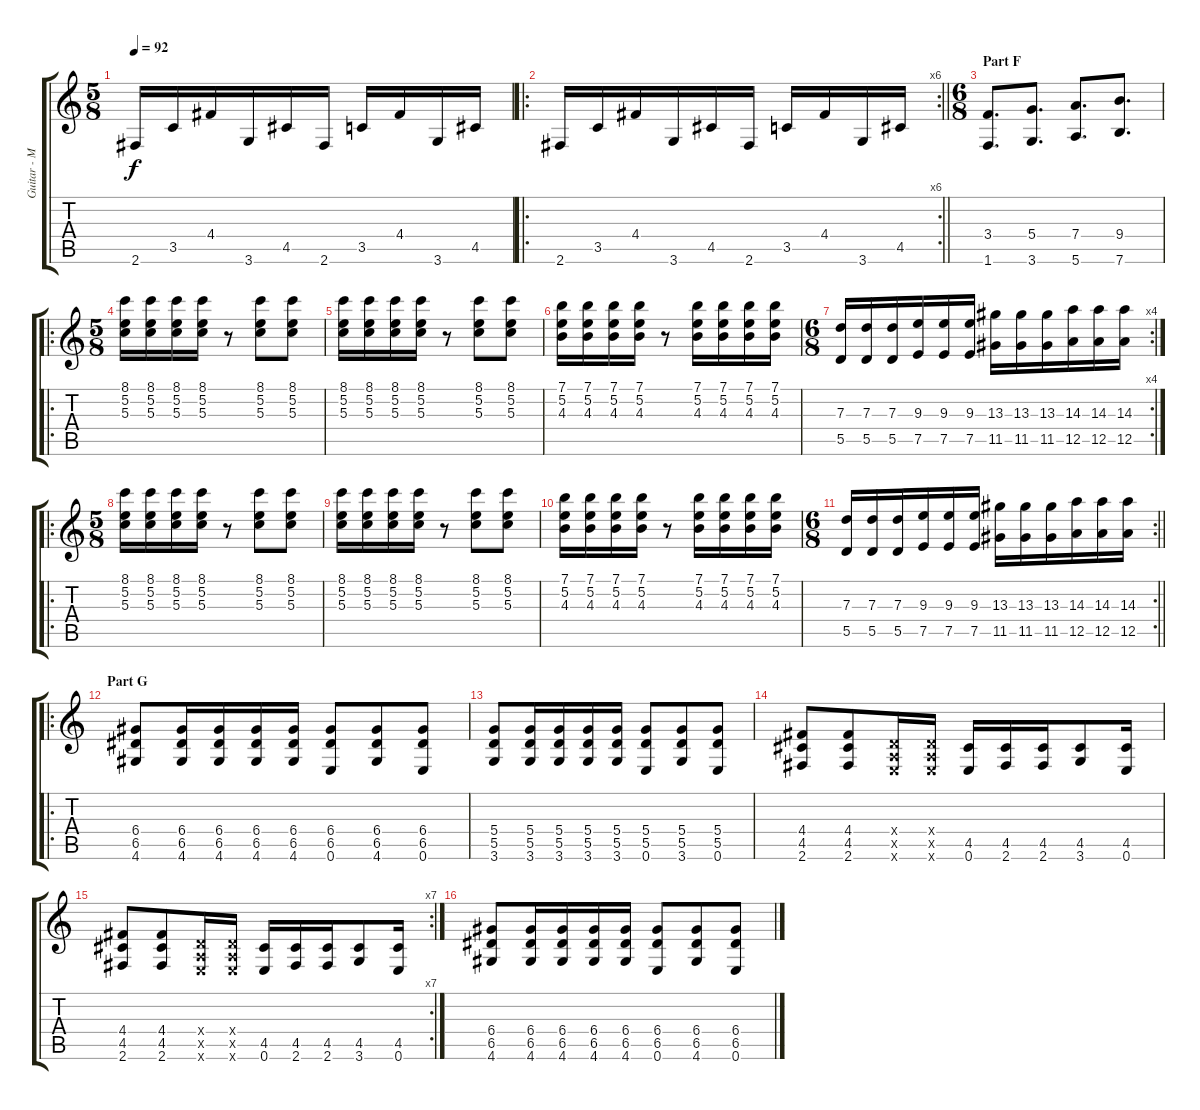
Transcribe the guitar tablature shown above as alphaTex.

\track ("Guitar - Mikael Akerfeldt" "Guitar - M") {instrument overdrivenguitar}
\staff {score tabs}
\tuning (E4 B3 G3 D3 A2 E2) {hide}
\ts (5 8)
\tempo 92
\clef g2
\ks aminor
2.6.16{dy f} 3.5.16 4.4.16 3.6.16 4.5.16 2.6.16 3.5.16 4.4.16 3.6.16 4.5.16 |
\ro
\rc 6
\barLineRight lightlight
2.6.16 3.5.16 4.4.16 3.6.16 4.5.16 2.6.16 3.5.16 4.4.16 3.6.16 4.5.16 |
\ts (6 8)
\section ("" "Part F")
(3.4 1.6).8{d} (5.4 3.6).8{d} (7.4 5.6).8{d} (9.4 7.6).8{d} |
\ro
\ts (5 8)
(8.1 5.2 5.3).16 (8.1 5.2 5.3).16 (8.1 5.2 5.3).16 (8.1 5.2 5.3).16 r.8 (8.1 5.2 5.3).8 (8.1 5.2 5.3).8 |
(8.1 5.2 5.3).16 (8.1 5.2 5.3).16 (8.1 5.2 5.3).16 (8.1 5.2 5.3).16 r.8 (8.1 5.2 5.3).8 (8.1 5.2 5.3).8 |
(7.1 5.2 4.3).16 (7.1 5.2 4.3).16 (7.1 5.2 4.3).16 (7.1 5.2 4.3).16 r.8 (7.1 5.2 4.3).16 (7.1 5.2 4.3).16 (7.1 5.2 4.3).16 (7.1 5.2 4.3).16 |
\rc 4
\ts (6 8)
(7.3 5.5).16 (7.3 5.5).16 (7.3 5.5).16 (9.3 7.5).16 (9.3 7.5).16 (9.3 7.5).16 (13.3 11.5).16 (13.3 11.5).16 (13.3 11.5).16 (14.3 12.5).16 (14.3 12.5).16 (14.3 12.5).16 |
\ro
\ts (5 8)
(8.1 5.2 5.3).16 (8.1 5.2 5.3).16 (8.1 5.2 5.3).16 (8.1 5.2 5.3).16 r.8 (8.1 5.2 5.3).8 (8.1 5.2 5.3).8 |
(8.1 5.2 5.3).16 (8.1 5.2 5.3).16 (8.1 5.2 5.3).16 (8.1 5.2 5.3).16 r.8 (8.1 5.2 5.3).8 (8.1 5.2 5.3).8 |
(7.1 5.2 4.3).16 (7.1 5.2 4.3).16 (7.1 5.2 4.3).16 (7.1 5.2 4.3).16 r.8 (7.1 5.2 4.3).16 (7.1 5.2 4.3).16 (7.1 5.2 4.3).16 (7.1 5.2 4.3).16 |
\rc 2
\ts (6 8)
\barLineRight lightlight
(7.3 5.5).16 (7.3 5.5).16 (7.3 5.5).16 (9.3 7.5).16 (9.3 7.5).16 (9.3 7.5).16 (13.3 11.5).16 (13.3 11.5).16 (13.3 11.5).16 (14.3 12.5).16 (14.3 12.5).16 (14.3 12.5).16 |
\ro
\section ("" "Part G")
(6.4 6.5 4.6).8 (6.4 6.5 4.6).16 (6.4 6.5 4.6).16 (6.4 6.5 4.6).16 (6.4 6.5 4.6).16 (6.4 6.5 0.6).8 (6.4 6.5 4.6).8 (6.4 6.5 0.6).8 |
(5.4 5.5 3.6).8 (5.4 5.5 3.6).16 (5.4 5.5 3.6).16 (5.4 5.5 3.6).16 (5.4 5.5 3.6).16 (5.4 5.5 0.6).8 (5.4 5.5 3.6).8 (5.4 5.5 0.6).8 |
(4.4 4.5 2.6).8 (4.4 4.5 2.6).8 (0.4{x} 0.5{x} 0.6{x}).16 (0.4{x} 0.5{x} 0.6{x}).16 (4.5 0.6).16 (4.5 2.6).16 (4.5 2.6).16 (4.5 3.6).8 (4.5 0.6).16 |
\rc 7
(4.4 4.5 2.6).8 (4.4 4.5 2.6).8 (0.4{x} 0.5{x} 0.6{x}).16 (0.4{x} 0.5{x} 0.6{x}).16 (4.5 0.6).16 (4.5 2.6).16 (4.5 2.6).16 (4.5 3.6).8 (4.5 0.6).16 |
(6.4 6.5 4.6).8 (6.4 6.5 4.6).16 (6.4 6.5 4.6).16 (6.4 6.5 4.6).16 (6.4 6.5 4.6).16 (6.4 6.5 0.6).8 (6.4 6.5 4.6).8 (6.4 6.5 0.6).8
